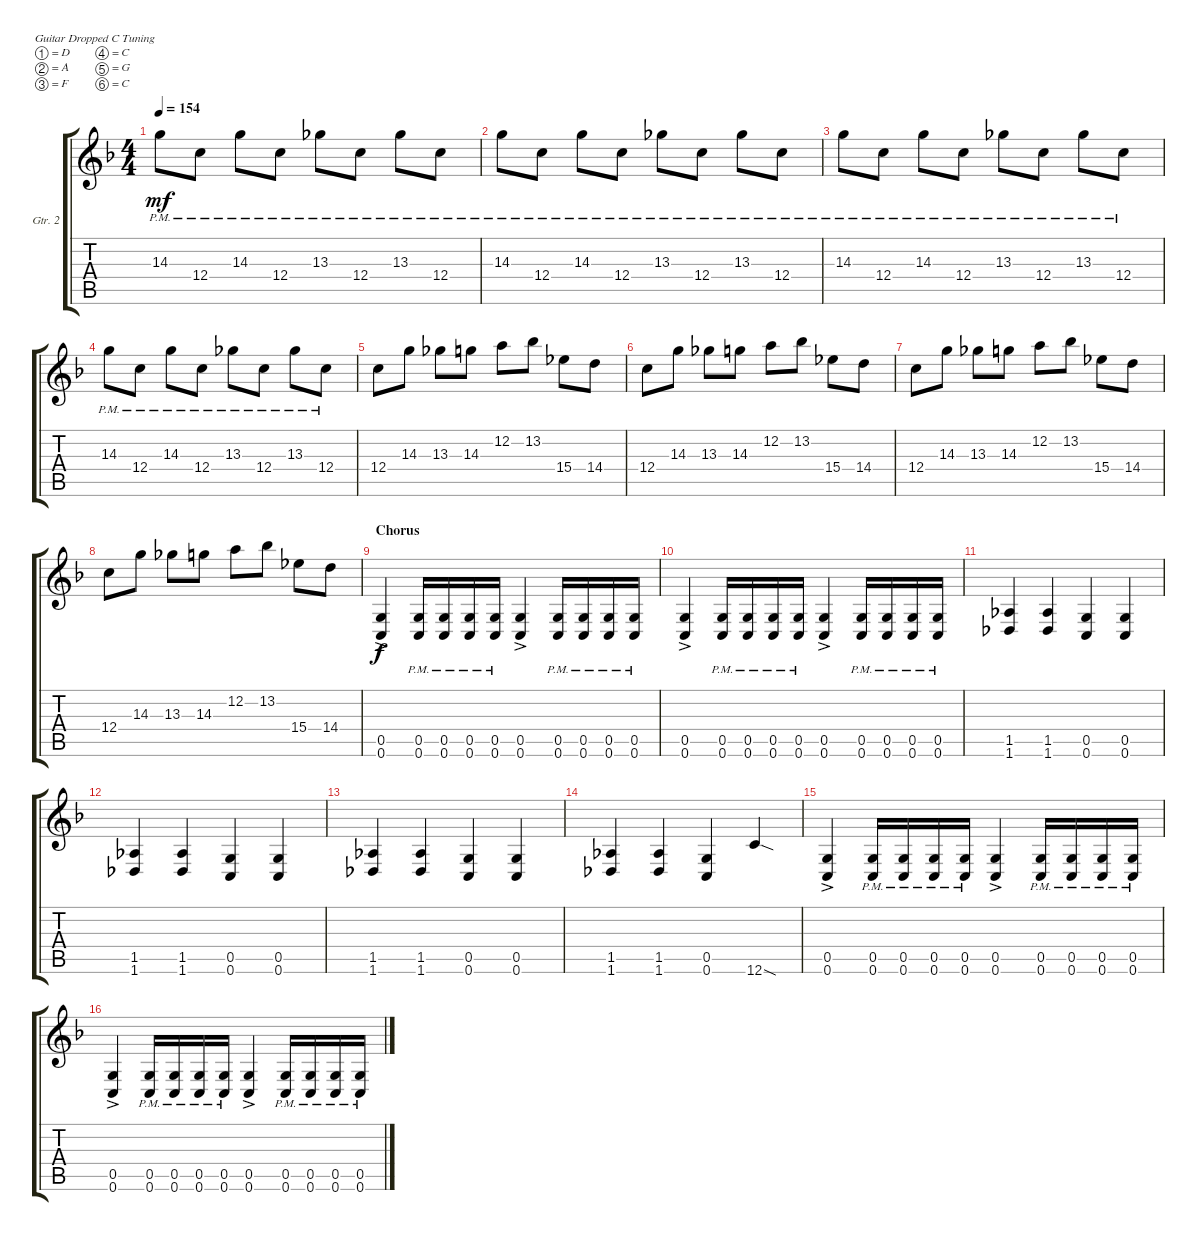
\defaultSystemsLayout 4
\bracketExtendMode groupsimilarinstruments
\firstSystemTrackNameOrientation horizontal
\otherSystemsTrackNameOrientation horizontal
\track ("Electric Guitar" "Gtr. 2") {instrument distortionguitar}
\staff {score tabs}
\tuning (D4 A3 F3 C3 G2 C2)
\ts (4 4)
\tempo 154
\clef g2
\ks f
14.3{pm}.8{dy mf} 12.4{pm}.8 14.3{pm}.8 12.4{pm}.8 13.3{pm}.8 12.4{pm}.8 13.3{pm}.8 12.4{pm}.8 |
14.3{pm}.8 12.4{pm}.8 14.3{pm}.8 12.4{pm}.8 13.3{pm}.8 12.4{pm}.8 13.3{pm}.8 12.4{pm}.8 |
14.3{pm}.8 12.4{pm}.8 14.3{pm}.8 12.4{pm}.8 13.3{pm}.8 12.4{pm}.8 13.3{pm}.8 12.4{pm}.8 |
14.3{pm}.8 12.4{pm}.8 14.3{pm}.8 12.4{pm}.8 13.3{pm}.8 12.4{pm}.8 13.3{pm}.8 12.4{pm}.8 |
12.4.8 14.3.8 13.3.8 14.3.8 12.2.8 13.2.8 15.4.8 14.4.8 |
12.4.8 14.3.8 13.3.8 14.3.8 12.2.8 13.2.8 15.4.8 14.4.8 |
12.4.8 14.3.8 13.3.8 14.3.8 12.2.8 13.2.8 15.4.8 14.4.8 |
12.4.8 14.3.8 13.3.8 14.3.8 12.2.8 13.2.8 15.4.8 14.4.8 |
\section ("" "Chorus")
(0.5{ac} 0.6{ac}).4{dy f} (0.6{pm} 0.5{pm}).16 (0.6{pm} 0.5{pm}).16 (0.6{pm} 0.5{pm}).16 (0.6{pm} 0.5{pm}).16 (0.6{ac} 0.5{ac}).4 (0.6{pm} 0.5{pm}).16 (0.6{pm} 0.5{pm}).16 (0.6{pm} 0.5{pm}).16 (0.6{pm} 0.5{pm}).16 |
(0.5{ac} 0.6{ac}).4 (0.6{pm} 0.5{pm}).16 (0.6{pm} 0.5{pm}).16 (0.6{pm} 0.5{pm}).16 (0.6{pm} 0.5{pm}).16 (0.6{ac} 0.5{ac}).4 (0.6{pm} 0.5{pm}).16 (0.6{pm} 0.5{pm}).16 (0.6{pm} 0.5{pm}).16 (0.6{pm} 0.5{pm}).16 |
(1.6 1.5).4 (1.5 1.6).4 (0.6 0.5).4 (0.5 0.6).4 |
(1.6 1.5).4 (1.5 1.6).4 (0.6 0.5).4 (0.5 0.6).4 |
(1.6 1.5).4 (1.5 1.6).4 (0.6 0.5).4 (0.5 0.6).4 |
(1.6 1.5).4 (1.5 1.6).4 (0.6 0.5).4 12.6{sod}.4 |
(0.5{ac} 0.6{ac}).4 (0.6{pm} 0.5{pm}).16 (0.6{pm} 0.5{pm}).16 (0.6{pm} 0.5{pm}).16 (0.6{pm} 0.5{pm}).16 (0.6{ac} 0.5{ac}).4 (0.6{pm} 0.5{pm}).16 (0.6{pm} 0.5{pm}).16 (0.6{pm} 0.5{pm}).16 (0.6{pm} 0.5{pm}).16 |
(0.5{ac} 0.6{ac}).4 (0.6{pm} 0.5{pm}).16 (0.6{pm} 0.5{pm}).16 (0.6{pm} 0.5{pm}).16 (0.6{pm} 0.5{pm}).16 (0.6{ac} 0.5{ac}).4 (0.6{pm} 0.5{pm}).16 (0.6{pm} 0.5{pm}).16 (0.6{pm} 0.5{pm}).16 (0.6{pm} 0.5{pm}).16
